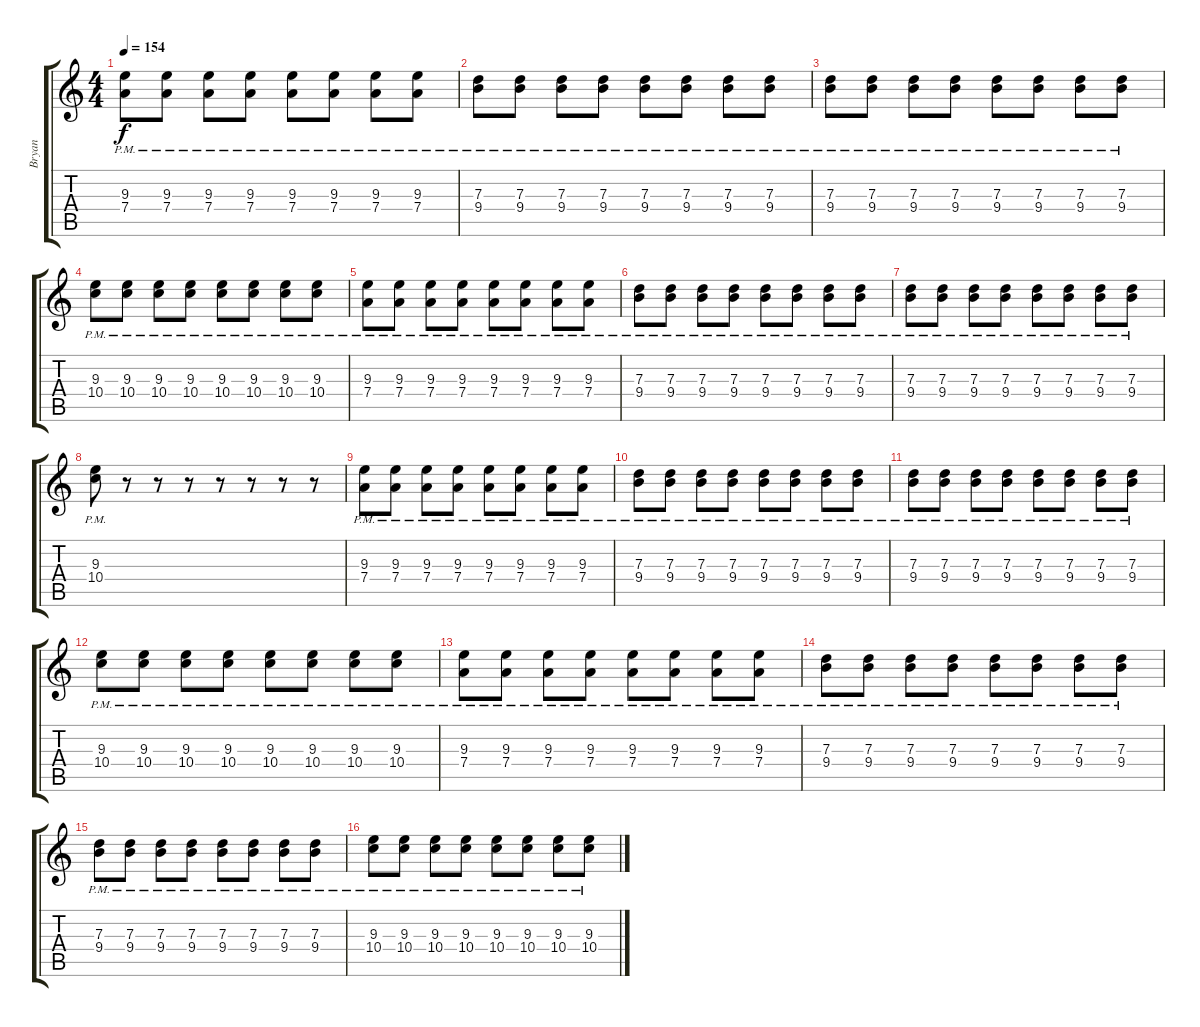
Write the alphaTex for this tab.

\track ("Bryan" "Bryan") {instrument distortionguitar}
\staff {score tabs}
\tuning (E4 B3 G3 D3 A2 D2) {hide}
\ts (4 4)
\tempo 154
\clef g2
\ks c
(9.3{pm} 7.4{pm}).8{dy f} (9.3{pm} 7.4{pm}).8 (9.3{pm} 7.4{pm}).8 (9.3{pm} 7.4{pm}).8 (9.3{pm} 7.4{pm}).8 (9.3{pm} 7.4{pm}).8 (9.3{pm} 7.4{pm}).8 (9.3{pm} 7.4{pm}).8 |
(7.3{pm} 9.4{pm}).8 (7.3{pm} 9.4{pm}).8 (7.3{pm} 9.4{pm}).8 (7.3{pm} 9.4{pm}).8 (7.3{pm} 9.4{pm}).8 (7.3{pm} 9.4{pm}).8 (7.3{pm} 9.4{pm}).8 (7.3{pm} 9.4{pm}).8 |
(7.3{pm} 9.4{pm}).8 (7.3{pm} 9.4{pm}).8 (7.3{pm} 9.4{pm}).8 (7.3{pm} 9.4{pm}).8 (7.3{pm} 9.4{pm}).8 (7.3{pm} 9.4{pm}).8 (7.3{pm} 9.4{pm}).8 (7.3{pm} 9.4{pm}).8 |
(9.3{pm} 10.4{pm}).8 (9.3{pm} 10.4{pm}).8 (9.3{pm} 10.4{pm}).8 (9.3{pm} 10.4{pm}).8 (9.3{pm} 10.4{pm}).8 (9.3{pm} 10.4{pm}).8 (9.3{pm} 10.4{pm}).8 (9.3{pm} 10.4{pm}).8 |
(9.3{pm} 7.4{pm}).8 (9.3{pm} 7.4{pm}).8 (9.3{pm} 7.4{pm}).8 (9.3{pm} 7.4{pm}).8 (9.3{pm} 7.4{pm}).8 (9.3{pm} 7.4{pm}).8 (9.3{pm} 7.4{pm}).8 (9.3{pm} 7.4{pm}).8 |
(7.3{pm} 9.4{pm}).8 (7.3{pm} 9.4{pm}).8 (7.3{pm} 9.4{pm}).8 (7.3{pm} 9.4{pm}).8 (7.3{pm} 9.4{pm}).8 (7.3{pm} 9.4{pm}).8 (7.3{pm} 9.4{pm}).8 (7.3{pm} 9.4{pm}).8 |
(7.3{pm} 9.4{pm}).8 (7.3{pm} 9.4{pm}).8 (7.3{pm} 9.4{pm}).8 (7.3{pm} 9.4{pm}).8 (7.3{pm} 9.4{pm}).8 (7.3{pm} 9.4{pm}).8 (7.3{pm} 9.4{pm}).8 (7.3{pm} 9.4{pm}).8 |
(9.3{pm} 10.4{pm}).8 r.8 r.8 r.8 r.8 r.8 r.8 r.8 |
(9.3{pm} 7.4{pm}).8 (9.3{pm} 7.4{pm}).8 (9.3{pm} 7.4{pm}).8 (9.3{pm} 7.4{pm}).8 (9.3{pm} 7.4{pm}).8 (9.3{pm} 7.4{pm}).8 (9.3{pm} 7.4{pm}).8 (9.3{pm} 7.4{pm}).8 |
(7.3{pm} 9.4{pm}).8 (7.3{pm} 9.4{pm}).8 (7.3{pm} 9.4{pm}).8 (7.3{pm} 9.4{pm}).8 (7.3{pm} 9.4{pm}).8 (7.3{pm} 9.4{pm}).8 (7.3{pm} 9.4{pm}).8 (7.3{pm} 9.4{pm}).8 |
(7.3{pm} 9.4{pm}).8 (7.3{pm} 9.4{pm}).8 (7.3{pm} 9.4{pm}).8 (7.3{pm} 9.4{pm}).8 (7.3{pm} 9.4{pm}).8 (7.3{pm} 9.4{pm}).8 (7.3{pm} 9.4{pm}).8 (7.3{pm} 9.4{pm}).8 |
(9.3{pm} 10.4{pm}).8 (9.3{pm} 10.4{pm}).8 (9.3{pm} 10.4{pm}).8 (9.3{pm} 10.4{pm}).8 (9.3{pm} 10.4{pm}).8 (9.3{pm} 10.4{pm}).8 (9.3{pm} 10.4{pm}).8 (9.3{pm} 10.4{pm}).8 |
(9.3{pm} 7.4{pm}).8 (9.3{pm} 7.4{pm}).8 (9.3{pm} 7.4{pm}).8 (9.3{pm} 7.4{pm}).8 (9.3{pm} 7.4{pm}).8 (9.3{pm} 7.4{pm}).8 (9.3{pm} 7.4{pm}).8 (9.3{pm} 7.4{pm}).8 |
(7.3{pm} 9.4{pm}).8 (7.3{pm} 9.4{pm}).8 (7.3{pm} 9.4{pm}).8 (7.3{pm} 9.4{pm}).8 (7.3{pm} 9.4{pm}).8 (7.3{pm} 9.4{pm}).8 (7.3{pm} 9.4{pm}).8 (7.3{pm} 9.4{pm}).8 |
(7.3{pm} 9.4{pm}).8 (7.3{pm} 9.4{pm}).8 (7.3{pm} 9.4{pm}).8 (7.3{pm} 9.4{pm}).8 (7.3{pm} 9.4{pm}).8 (7.3{pm} 9.4{pm}).8 (7.3{pm} 9.4{pm}).8 (7.3{pm} 9.4{pm}).8 |
(9.3{pm} 10.4{pm}).8 (9.3{pm} 10.4{pm}).8 (9.3{pm} 10.4{pm}).8 (9.3{pm} 10.4{pm}).8 (9.3{pm} 10.4{pm}).8 (9.3{pm} 10.4{pm}).8 (9.3{pm} 10.4{pm}).8 (9.3{pm} 10.4{pm}).8
